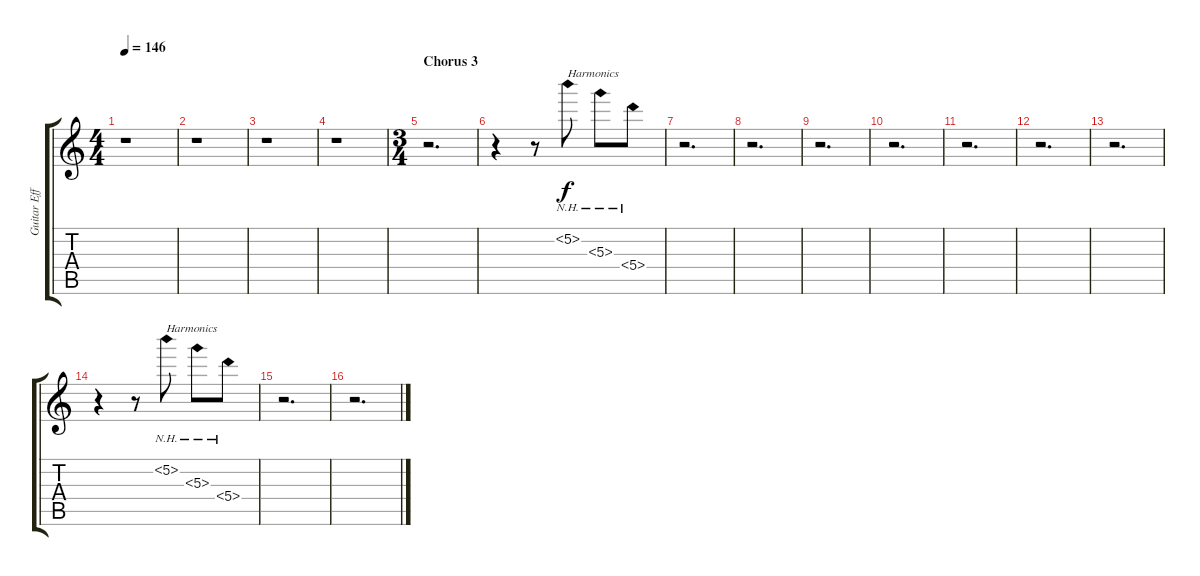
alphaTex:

\track ("Guitar Effects - Stef Carpenter" "Guitar Eff") {instrument electricguitarmuted}
\staff {score tabs}
\tuning (E4 B3 G3 D3 A2 E2) {hide}
\ts (4 4)
\tempo 146
\clef g2
\ks c
r.1{dy f} |
r.1 |
r.1 |
r.1 |
\ts (3 4)
\section ("" "Chorus 3")
r.2{d} |
r.4 r.8 5.2{nh}.8{txt "Harmonics" volume 11 instrument distortionguitar} 5.3{nh}.8 5.4{nh}.8 |
r.2{d} |
r.2{d} |
r.2{d} |
r.2{d} |
r.2{d} |
r.2{d} |
r.2{d} |
r.4 r.8 5.2{nh}.8{txt "Harmonics" volume 11 instrument distortionguitar} 5.3{nh}.8 5.4{nh}.8 |
r.2{d} |
r.2{d}
